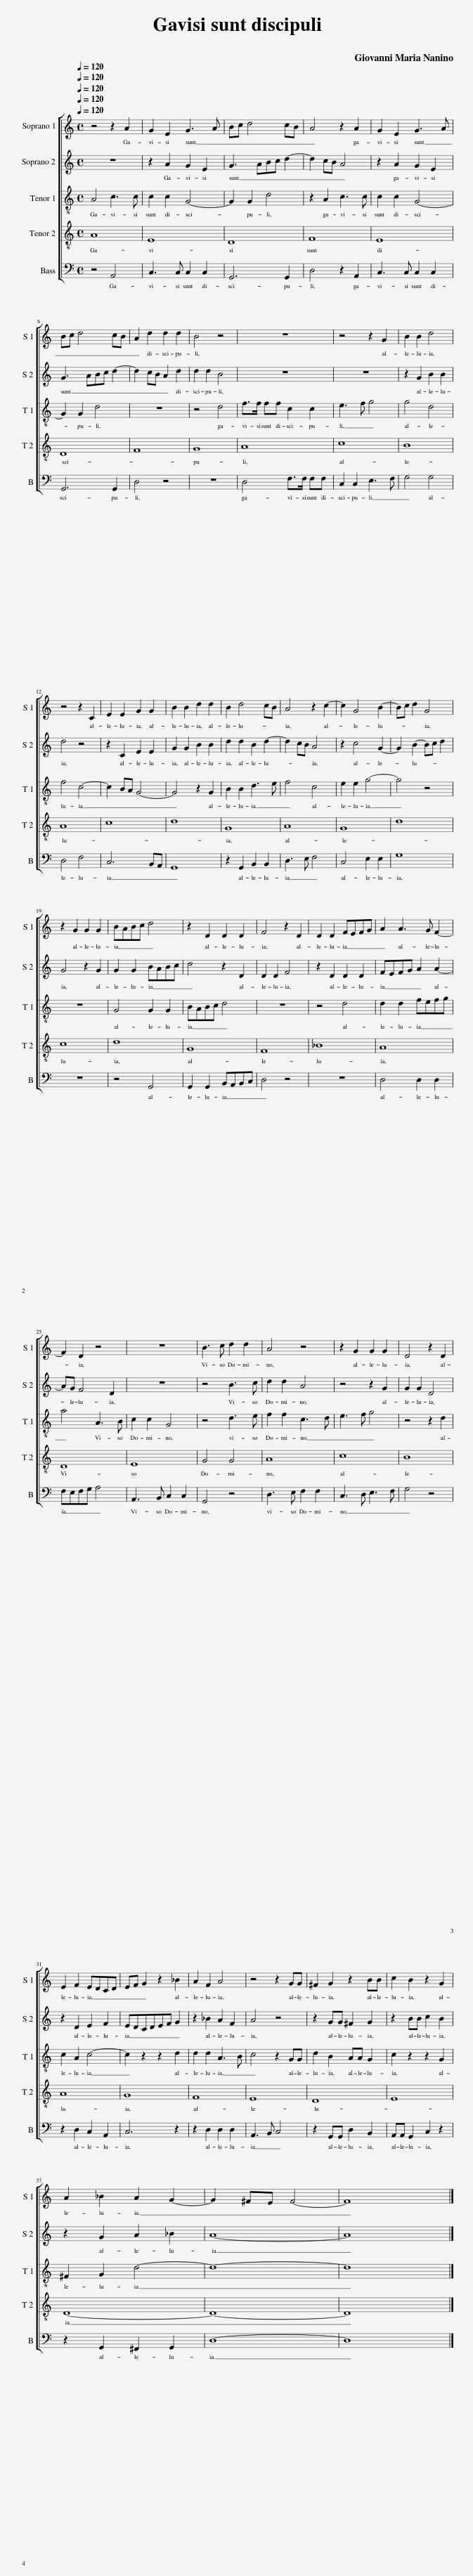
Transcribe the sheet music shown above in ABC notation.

X:1
%%score [ 1 2 [ 3 4 ] 5 ]
L:1/8
Q:1/4=120
M:4/4
I:linebreak $
K:C
V:1 treble
V:2 treble
V:3 treble-8
V:4 treble-8
V:5 bass
V:1
 z4 z2 A2 | G2 E2 G3 A | Bc d4 cB | A4 z2 A2 | G2 E2 G3 A |$ %5
 Bc d4 cB | A2 d2 d2 d2 | B4 z4 | z8 | z4 z2 G2 | %10
 B2 B2 d4 |$ z4 z2 C2 | E2 E2 G2 G2 | B2 B2 d2 d2 | B2 d4 cB | %15
 A4 z2 c2- | c2 G4 B2- | Bc d2 G4 |$ z2 G2 G2 G2 | BABc d4 | %20
 z2 D2 D2 D2 | F4 z2 D2 | D2 D2 FEFG | A2 A3 G F2- |$ F2 D2 z4 | %25
 z8 | B3 c d2 d2 | A4 z4 | z2 G2 G2 G2 | D4 z2 D2 |$ %30
 E2 F2 EDCD | EF G2 z2 _B2 | A2 F2 A4 | z4 z2 GG | ^F2 G2 z2 BB | %35
 c2 B2 z2 G2 |$ A2 _B2 A2 G2- | G2 ^FE F4- | F8 |] %39
V:2
 z8 | z2 A2 G2 E2 | G3 ABc d2- | d2 cB A4 | z2 A2 G2 E2 |$ %5
 G3 ABc d2- | d2 cB A2 d2 | d2 d2 B4 | z8 | z8 | %10
 z2 G2 B2 B2 |$ d4 z4 | z2 C2 E2 E2 | G2 G2 B2 B2 | d2 d2 B2 d2- | %15
 d2 cB A4 | z2 c4 G2- | G2 B2- Bc d2 |$ G4 z2 G2 | G2 G2 BABc | %20
 d4 z2 D2 | D2 D2 F4 | z2 D2 D2 D2 | FEFG A2 A2- |$ AG F4 D2 | %25
 z8 | z4 B3 c | d2 d2 A4 | z4 z2 G2 | G2 G2 D4 |$ %30
 z2 D2 E2 F2 | EDCDEF G2 | z2 _B2 A2 F2 | A4 z4 | z2 GG ^F2 G2 | %35
 z2 BB c2 B2 |$ z2 G2 A2 _B2 | A8- | A8 |] %39
V:3
 A4 c3 c | c2 c2 G4- | G2 G2 d4 | z2 A2 c3 c | c2 c2 G4- |$ %5
 G2 G2 d4 | z8 | z4 d4 | f>f ff c2 c2 | e3 f g4 | %10
 g4 d4 |$ f4 c4- | c2 BA G4- | G4 z2 G2 | B2 B2 d3 e | %15
 f4 c4 | e2 e2 g4- | g4 z4 |$ z8 | G4 G2 G2 | %20
 BABc d4 | z8 | z4 d4 | d2 d2 fefg |$ a4 A3 B | %25
 c2 c2 G4 | z4 d3 e | f2 f2 c3 d | e3 f g4 | z4 z2 d2 |$ %30
 c2 A2 c4- | c2 z2 z2 d2 | d2 d2 A3 B | c4 z2 GG | d2 B2 AA G2 | %35
 c2 z2 z2 G2 |$ ^F2 G2 d4- | d8- | d8 |] %39
V:4
 A8 | E8 | D8 | F8 | E8 |$ %5
 D8 | F8 | G8 | A8 | c8 | %10
 B8 |$ A8 | c8 | d8 | G8 | %15
 A8 | G8 | d8 |$ c8 | d8 | %20
 G8 | F8 | _B8 | A8 |$ D8 | %25
 E8 | G4 G4 | A8 | c8 | B8 |$ %30
 A8 | G8 | F8 | E8 | D8 | %35
 E8 |$ D8- | D8- | D8 |] %39
V:5
 z4 A,,4 | C,3 C, C,2 C,2 | G,,6 G,,2 | D,4 z2 A,,2 | C,3 C, C,2 C,2 |$ %5
 G,,6 G,,2 | D,4 z4 | z8 | D,4 F,>F, F,F, | C,2 C,2 E,3 F, | %10
 G,4 G,4 |$ D,4 F,4 | C,6 B,,A,, | G,,8 | z2 G,,2 B,,2 B,,2 | %15
 D,3 E, F,4 | C,4 E,2 E,2 | G,8 |$ z8 | z4 G,,4 | %20
 G,,2 G,,2 B,,A,,B,,C, | D,4 z4 | z8 | D,4 D,2 D,2 |$ F,E,F,G, A,4 | %25
 A,,3 B,, C,2 C,2 | G,,4 z4 | D,3 E, F,2 F,2 | C,3 D, E,3 F, | G,4 z4 |$ %30
 z2 D,2 C,2 A,,2 | C,6 z2 | z2 D,2 D,2 D,2 | A,,3 B,, C,4 | z2 G,,G,, D,2 B,,2 | %35
 A,,A,, G,,2 C,2 z2 |$ z2 G,,2 ^F,,2 G,,2 | D,8- | D,8 |] %39
